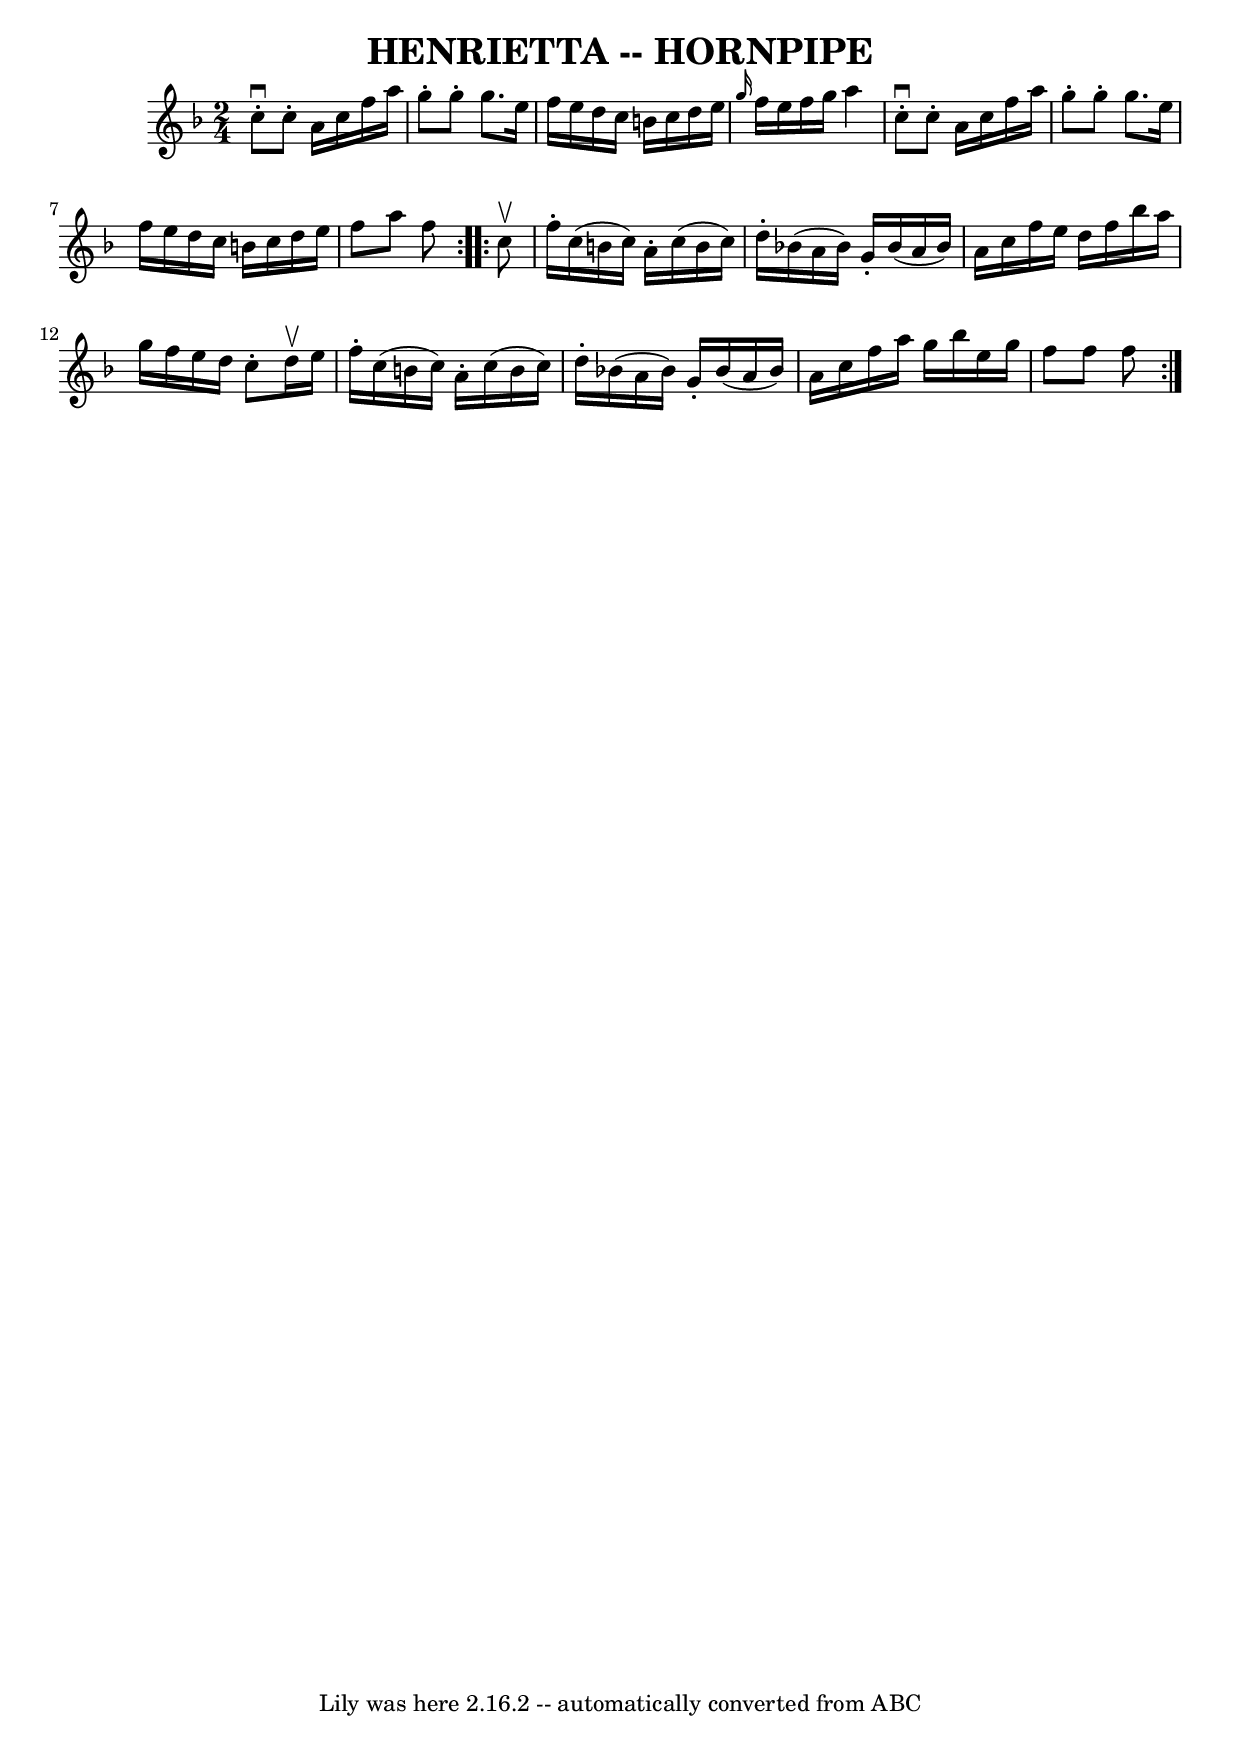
\version "2.16.2"
\include "Mammoth.ily"
\header {
  %% book = "Ryan's Mammoth Collection of Fiddle Tunes"
 crossRefNumber = "1"
 footnotes = ""
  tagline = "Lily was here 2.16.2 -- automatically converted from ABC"
  title = "HENRIETTA -- HORNPIPE"

}
voicedefault =  {



  \repeat volta 2 {

    \time 2/4 
    \key f \major
 c''8^\downbow-. c''8-. a'16 c''16 f''16 a''16     |
 g''8-. g''8-. g''8. e''16    |
 f''16 e''16 d''16 c''16 b'16 c''16 d''16 e''16     |
    
    \grace { g''16   	   } f''16 e''16 f''16 g''16 a''4     |
 c''8^\downbow-. c''8-. a'16 c''16 f''16 a''16     |
 g''8-. g''8-. g''8. e''16    |
 f''16 e''16 d''16 c''16 b'16 c''16 d''16 e''16     |
 f''8 a''8 f''8    
  }     

  \repeat volta 2 { c''8^\upbow        |
 f''16-. c''16 (b'16 c''16) a'16-. c''16 (b'16 c''16)    |
 d''16-. bf'!16 (a'16 bf'16) g'16-. bf'16 (a'16 bf'16)     |
 a'16 c''16 f''16 e''16 d''16 f''16 bf''16 a''16     |
 g''16 f''16 e''16 d''16 c''8-. d''16^\upbow e''16    |  |
 f''16-. c''16 (b'16 c''16) a'16-. c''16 (b'16 c''16)    |
 d''16-. bf'!16 (a'16 bf'16) g'16-. bf'16 (a'16 bf'16)    |
 a'16 c''16 f''16 a''16 g''16 bf''16 e''16 g''16     |
    
 f''8 f''8 f''8    
  }   

}

\score{
  <<

    \context Staff="default"
    {
      \voicedefault 
      
    }

  >>
  \layout {
    
  }
  \midi {
  }

}
